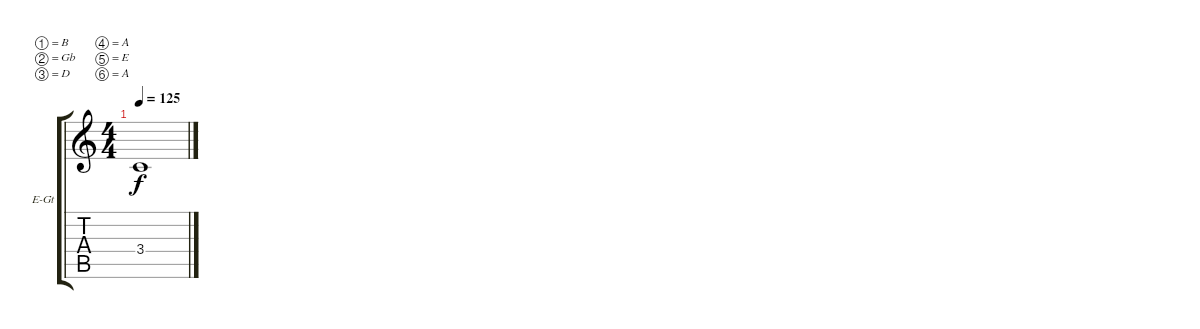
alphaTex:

\bracketExtendMode groupsimilarinstruments
\firstSystemTrackNameOrientation horizontal
\otherSystemsTrackNameOrientation horizontal
\track ("R" "E-Gt") {instrument distortionguitar}
\staff {score tabs}
\tuning (B3 Gb3 D3 A2 E2 A1)
\ts (4 4)
\tempo 125
\clef g2
\ks c
3.4{t}.1{dy f}
